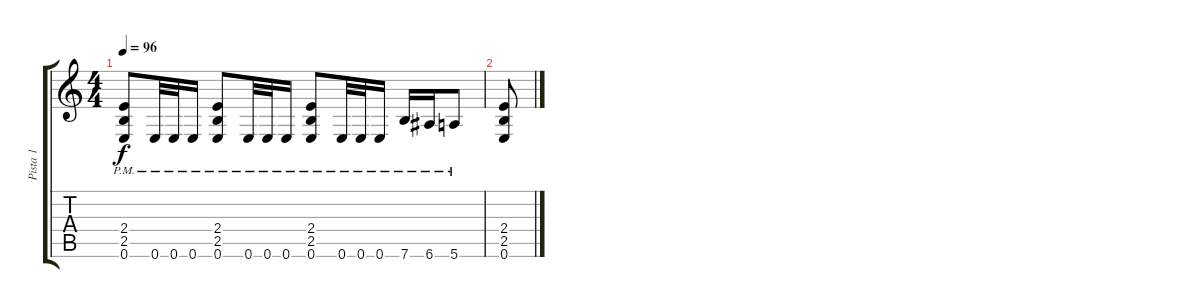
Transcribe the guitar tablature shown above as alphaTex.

\track ("Pista 1" "Pista 1") {instrument overdrivenguitar}
\staff {score tabs}
\tuning (E4 B3 G3 D3 A2 E2) {hide}
\ts (4 4)
\tempo 96
\clef g2
\ks c
(2.4{pm} 2.5{pm} 0.6{pm}).8{dy f} 0.6{pm}.32 0.6{pm}.32 0.6{pm}.16 (2.4{pm} 2.5{pm} 0.6{pm}).8 0.6{pm}.32 0.6{pm}.32 0.6{pm}.16 (2.4{pm} 2.5{pm} 0.6{pm}).8 0.6{pm}.32 0.6{pm}.32 0.6{pm}.16 7.6{pm}.16 6.6{pm}.16 5.6{pm}.8 |
(2.4 2.5 0.6).8
